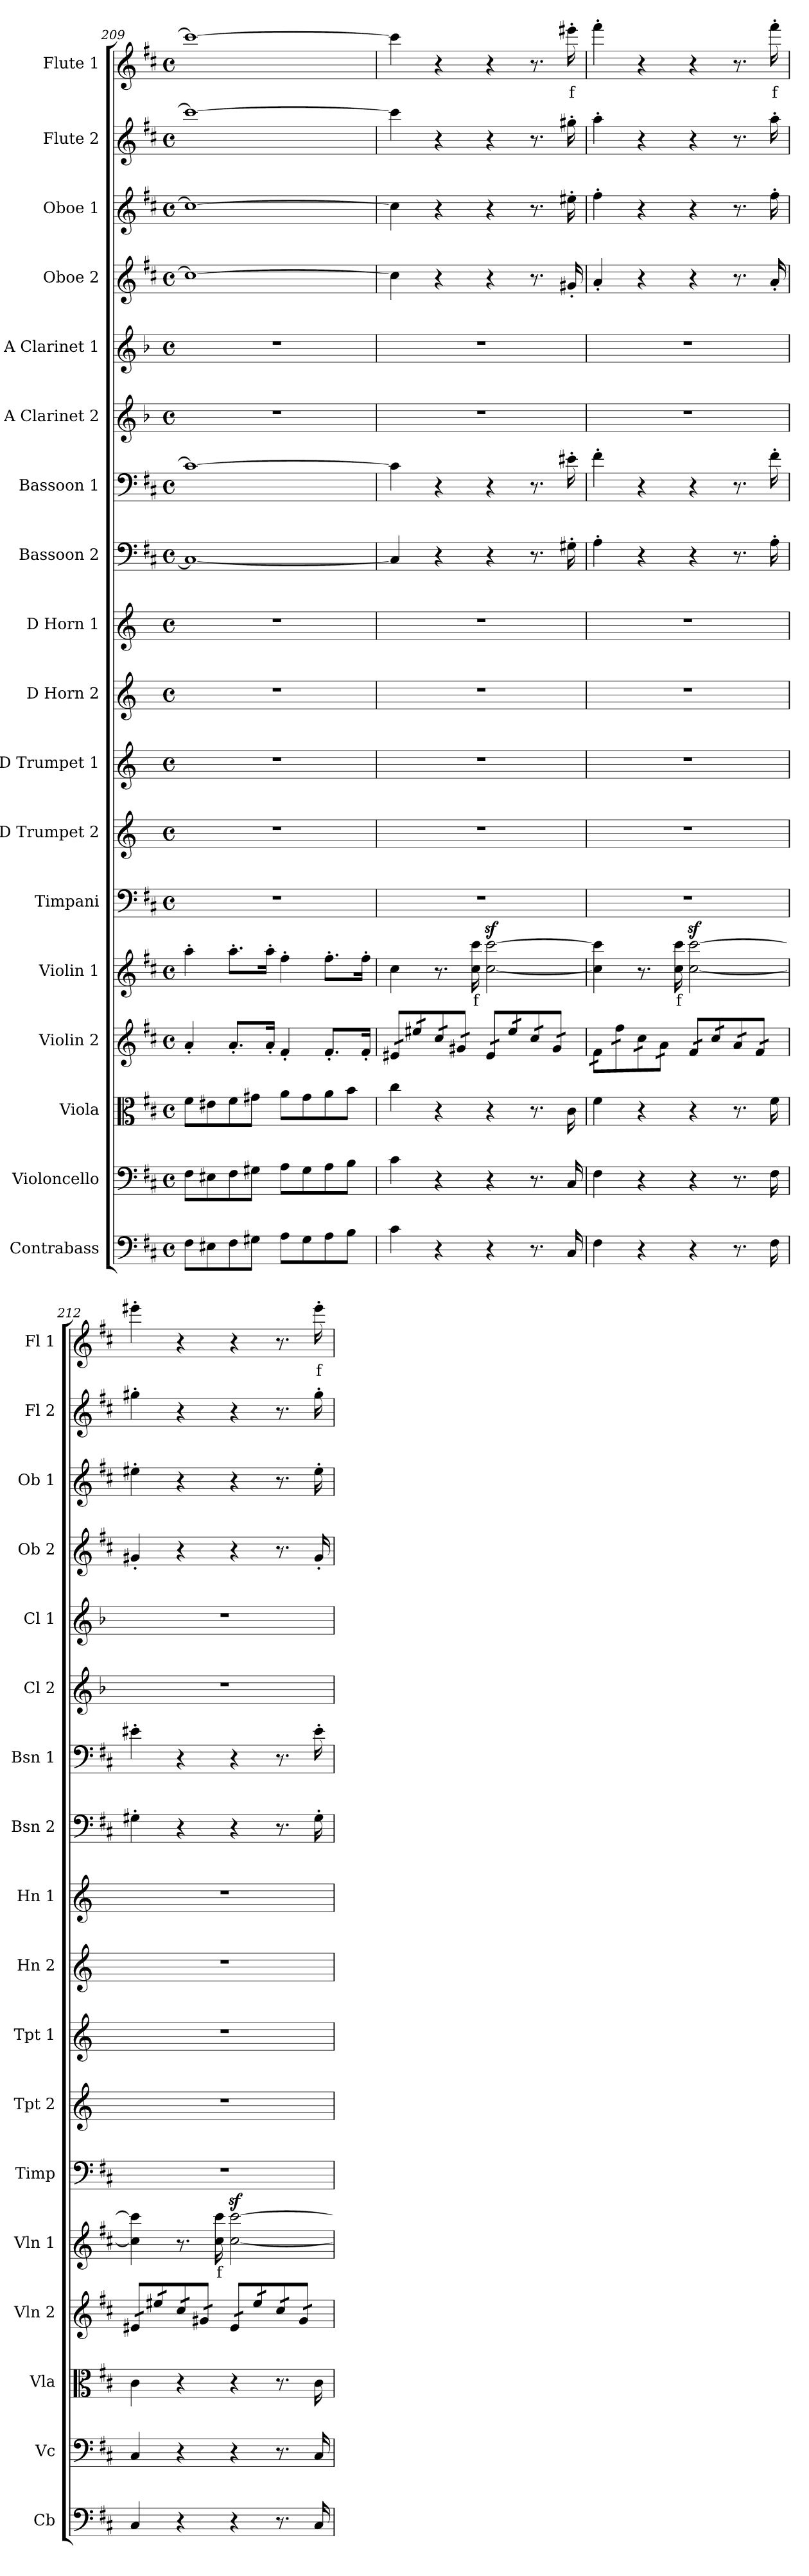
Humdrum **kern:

**kern	**kern	**kern	**kern	**kern	**text	**kern	**kern	**kern	**kern	**kern	**kern	**kern	**kern	**kern	**kern	**kern	**kern	**kern	**text
*part18	*part17	*part16	*part15	*part14	*part14	*part13	*part12	*part11	*part10	*part9	*part8	*part7	*part6	*part5	*part4	*part3	*part2	*part1	*part1
*staff18	*staff17	*staff16	*staff15	*staff14	*staff14	*staff13	*staff12	*staff11	*staff10	*staff9	*staff8	*staff7	*staff6	*staff5	*staff4	*staff3	*staff2	*staff1	*staff1
*I"Contrabass	*I"Violoncello	*I"Viola	*I"Violin 2	*I"Violin 1	*	*I"Timpani	*I"D Trumpet 2	*I"D Trumpet 1	*I"D Horn 2	*I"D Horn 1	*I"Bassoon 2	*I"Bassoon 1	*I"A Clarinet 2	*I"A Clarinet 1	*I"Oboe 2	*I"Oboe 1	*I"Flute 2	*I"Flute 1	*
*I'Cb	*I'Vc	*I'Vla	*I'Vln 2	*I'Vln 1	*	*I'Timp	*I'Tpt 2	*I'Tpt 1	*I'Hn 2	*I'Hn 1	*I'Bsn 2	*I'Bsn 1	*I'Cl 2	*I'Cl 1	*I'Ob 2	*I'Ob 1	*I'Fl 2	*I'Fl 1	*
*clefF4	*clefF4	*clefC3	*clefG2	*clefG2	*	*clefF4	*clefG2	*clefG2	*clefG2	*clefG2	*clefF4	*clefF4	*clefG2	*clefG2	*clefG2	*clefG2	*clefG2	*clefG2	*
*ITrd7c12	*	*	*	*	*	*	*ITrd-1c-2	*ITrd-1c-2	*ITrd6c10	*ITrd6c10	*	*	*ITrd2c3	*ITrd2c3	*	*	*	*	*
*k[f#c#]	*k[f#c#]	*k[f#c#]	*k[f#c#]	*k[f#c#]	*	*k[f#c#]	*k[f#c#]	*k[f#c#]	*k[f#c#]	*k[f#c#]	*k[f#c#]	*k[f#c#]	*k[f#c#]	*k[f#c#]	*k[f#c#]	*k[f#c#]	*k[f#c#]	*k[f#c#]	*
*M4/4	*M4/4	*M4/4	*M4/4	*M4/4	*	*M4/4	*M4/4	*M4/4	*M4/4	*M4/4	*M4/4	*M4/4	*M4/4	*M4/4	*M4/4	*M4/4	*M4/4	*M4/4	*
*met(c)	*met(c)	*met(c)	*met(c)	*met(c)	*	*met(c)	*met(c)	*met(c)	*met(c)	*met(c)	*met(c)	*met(c)	*met(c)	*met(c)	*met(c)	*met(c)	*met(c)	*met(c)	*
=209	=209	=209	=209	=209	=209	=209	=209	=209	=209	=209	=209	=209	=209	=209	=209	=209	=209	=209	=209
8FF#\L	8F#\L	8f#\L	4a'/	4aa'\	.	1r	1r	1r	1r	1r	1C#_	1c#_	1r	1r	1cc#_	1cc#_	1ccc#_	1ccc#_	.
8EE#X\	8E#X\	8e#X\	.	.	.	.	.	.	.	.	.	.	.	.	.	.	.	.	.
8FF#\	8F#\	8f#\	8.a'/L	8.aa'\L	.	.	.	.	.	.	.	.	.	.	.	.	.	.	.
8GG#X\J	8G#X\J	8g#X\J	.	.	.	.	.	.	.	.	.	.	.	.	.	.	.	.	.
.	.	.	16a'/Jk	16aa'\Jk	.	.	.	.	.	.	.	.	.	.	.	.	.	.	.
8AA\L	8A\L	8a\L	4f#'/	4ff#'\	.	.	.	.	.	.	.	.	.	.	.	.	.	.	.
8GG#\	8G#\	8g#\	.	.	.	.	.	.	.	.	.	.	.	.	.	.	.	.	.
8AA\	8A\	8a\	8.f#'/L	8.ff#'\L	.	.	.	.	.	.	.	.	.	.	.	.	.	.	.
8BB\J	8B\J	8b\J	.	.	.	.	.	.	.	.	.	.	.	.	.	.	.	.	.
.	.	.	16f#'/Jk	16ff#'\Jk	.	.	.	.	.	.	.	.	.	.	.	.	.	.	.
=210	=210	=210	=210	=210	=210	=210	=210	=210	=210	=210	=210	=210	=210	=210	=210	=210	=210	=210	=210
*	*	*	*tremolo	*	*	*	*	*	*	*	*	*	*	*	*	*	*	*	*
4C#\	4c#\	4cc#\	16e#X/LL	4cc#\	.	1r	1r	1r	1r	1r	4C#/]	4c#\]	1r	1r	4cc#\]	4cc#\]	4ccc#\]	4ccc#\]	.
.	.	.	16e#X/	.	.	.	.	.	.	.	.	.	.	.	.	.	.	.	.
.	.	.	16ee#X/	.	.	.	.	.	.	.	.	.	.	.	.	.	.	.	.
.	.	.	16ee#X/	.	.	.	.	.	.	.	.	.	.	.	.	.	.	.	.
4r	4r	4r	16cc#/	8.r	.	.	.	.	.	.	4r	4r	.	.	4r	4r	4r	4r	.
.	.	.	16cc#/	.	.	.	.	.	.	.	.	.	.	.	.	.	.	.	.
.	.	.	16g#X/	.	.	.	.	.	.	.	.	.	.	.	.	.	.	.	.
!	!	!	!	!	!LO:LY:b:color=#FF0000	!	!	!	!	!	!	!	!	!	!	!	!	!	!
.	.	.	16g#X/JJ	16cc#\ 16ccc#\	f	.	.	.	.	.	.	.	.	.	.	.	.	.	.
4r	4r	4r	16e#/LL	[2cc#\z< [2ccc#\z<	.	.	.	.	.	.	4r	4r	.	.	4r	4r	4r	4r	.
.	.	.	16e#/	.	.	.	.	.	.	.	.	.	.	.	.	.	.	.	.
.	.	.	16ee#/	.	.	.	.	.	.	.	.	.	.	.	.	.	.	.	.
.	.	.	16ee#/	.	.	.	.	.	.	.	.	.	.	.	.	.	.	.	.
8.r	8.r	8.r	16cc#/	.	.	.	.	.	.	.	8.r	8.r	.	.	8.r	8.r	8.r	8.r	.
.	.	.	16cc#/	.	.	.	.	.	.	.	.	.	.	.	.	.	.	.	.
.	.	.	16g#/	.	.	.	.	.	.	.	.	.	.	.	.	.	.	.	.
!	!	!	!	!	!	!	!	!	!	!	!	!	!	!	!	!	!	!	!LO:LY:b:color=#FF0000
16CC#/	16C#/	16c#\	16g#/JJ	.	.	.	.	.	.	.	16G#X'\	16e#X'\	.	.	16g#X'/	16ee#X'\	16gg#X'\	16eee#X'\	f
=211	=211	=211	=211	=211	=211	=211	=211	=211	=211	=211	=211	=211	=211	=211	=211	=211	=211	=211	=211
4FF#\	4F#\	4f#\	16f#\LL	4cc#\] 4ccc#\]	.	1r	1r	1r	1r	1r	4A'\	4f#'\	1r	1r	4a'/	4ff#'\	4aa'\	4fff#'\	.
.	.	.	16f#\	.	.	.	.	.	.	.	.	.	.	.	.	.	.	.	.
.	.	.	16ff#\	.	.	.	.	.	.	.	.	.	.	.	.	.	.	.	.
.	.	.	16ff#\	.	.	.	.	.	.	.	.	.	.	.	.	.	.	.	.
4r	4r	4r	16cc#\	8.r	.	.	.	.	.	.	4r	4r	.	.	4r	4r	4r	4r	.
.	.	.	16cc#\	.	.	.	.	.	.	.	.	.	.	.	.	.	.	.	.
.	.	.	16a\	.	.	.	.	.	.	.	.	.	.	.	.	.	.	.	.
!	!	!	!	!	!LO:LY:b:color=#FF0000	!	!	!	!	!	!	!	!	!	!	!	!	!	!
.	.	.	16a\JJ	16cc#\ 16ccc#\	f	.	.	.	.	.	.	.	.	.	.	.	.	.	.
4r	4r	4r	16f#/LL	[2cc#\z< [2ccc#\z<	.	.	.	.	.	.	4r	4r	.	.	4r	4r	4r	4r	.
.	.	.	16f#/	.	.	.	.	.	.	.	.	.	.	.	.	.	.	.	.
.	.	.	16cc#/	.	.	.	.	.	.	.	.	.	.	.	.	.	.	.	.
.	.	.	16cc#/	.	.	.	.	.	.	.	.	.	.	.	.	.	.	.	.
8.r	8.r	8.r	16a/	.	.	.	.	.	.	.	8.r	8.r	.	.	8.r	8.r	8.r	8.r	.
.	.	.	16a/	.	.	.	.	.	.	.	.	.	.	.	.	.	.	.	.
.	.	.	16f#/	.	.	.	.	.	.	.	.	.	.	.	.	.	.	.	.
!	!	!	!	!	!	!	!	!	!	!	!	!	!	!	!	!	!	!	!LO:LY:b:color=#FF0000
16FF#\	16F#\	16f#\	16f#/JJ	.	.	.	.	.	.	.	16A'\	16f#'\	.	.	16a'/	16ff#'\	16aa'\	16fff#'\	f
=212	=212	=212	=212	=212	=212	=212	=212	=212	=212	=212	=212	=212	=212	=212	=212	=212	=212	=212	=212
4CC#/	4C#/	4c#\	16e#X/LL	4cc#\] 4ccc#\]	.	1r	1r	1r	1r	1r	4G#X'\	4e#X'\	1r	1r	4g#X'/	4ee#X'\	4gg#X'\	4eee#X'\	.
.	.	.	16e#X/	.	.	.	.	.	.	.	.	.	.	.	.	.	.	.	.
.	.	.	16ee#X/	.	.	.	.	.	.	.	.	.	.	.	.	.	.	.	.
.	.	.	16ee#X/	.	.	.	.	.	.	.	.	.	.	.	.	.	.	.	.
4r	4r	4r	16cc#/	8.r	.	.	.	.	.	.	4r	4r	.	.	4r	4r	4r	4r	.
.	.	.	16cc#/	.	.	.	.	.	.	.	.	.	.	.	.	.	.	.	.
.	.	.	16g#X/	.	.	.	.	.	.	.	.	.	.	.	.	.	.	.	.
!	!	!	!	!	!LO:LY:b:color=#FF0000	!	!	!	!	!	!	!	!	!	!	!	!	!	!
.	.	.	16g#X/JJ	16cc#\ 16ccc#\	f	.	.	.	.	.	.	.	.	.	.	.	.	.	.
4r	4r	4r	16e#/LL	[2cc#\z< [2ccc#\z<	.	.	.	.	.	.	4r	4r	.	.	4r	4r	4r	4r	.
.	.	.	16e#/	.	.	.	.	.	.	.	.	.	.	.	.	.	.	.	.
.	.	.	16ee#/	.	.	.	.	.	.	.	.	.	.	.	.	.	.	.	.
.	.	.	16ee#/	.	.	.	.	.	.	.	.	.	.	.	.	.	.	.	.
8.r	8.r	8.r	16cc#/	.	.	.	.	.	.	.	8.r	8.r	.	.	8.r	8.r	8.r	8.r	.
.	.	.	16cc#/	.	.	.	.	.	.	.	.	.	.	.	.	.	.	.	.
.	.	.	16g#/	.	.	.	.	.	.	.	.	.	.	.	.	.	.	.	.
!	!	!	!	!	!	!	!	!	!	!	!	!	!	!	!	!	!	!	!LO:LY:b:color=#FF0000
16CC#/	16C#/	16c#\	16g#/JJ	.	.	.	.	.	.	.	16G#'\	16e#'\	.	.	16g#'/	16ee#'\	16gg#'\	16eee#'\	f
*	*	*	*Xtremolo	*	*	*	*	*	*	*	*	*	*	*	*	*	*	*	*
=	=	=	=	=	=	=	=	=	=	=	=	=	=	=	=	=	=	=	=
*-	*-	*-	*-	*-	*-	*-	*-	*-	*-	*-	*-	*-	*-	*-	*-	*-	*-	*-	*-
